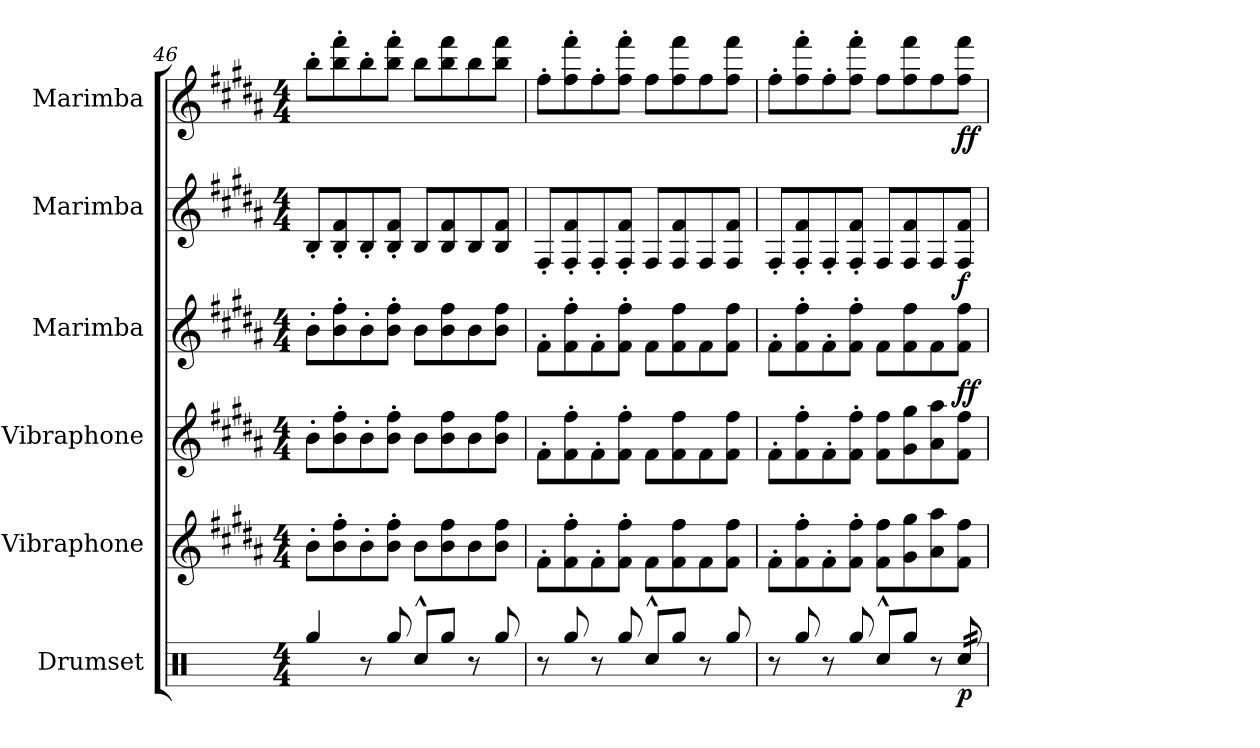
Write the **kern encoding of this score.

**kern	**dynam	**kern	**kern	**kern	**dynam	**kern	**dynam	**kern	**dynam
*part6	*part6	*part5	*part4	*part3	*part3	*part2	*part2	*part1	*part1
*staff6	*staff6	*staff5	*staff4	*staff3	*staff3	*staff2	*staff2	*staff1	*staff1
*I"Drumset	*	*I"Vibraphone	*I"Vibraphone	*I"Marimba	*	*I"Marimba	*	*I"Marimba	*
*I'Drs.	*	*I'Vib.	*I'Vib.	*I'Mrm.	*	*I'Mrm.	*	*I'Mrm.	*
*clefX	*	*clefG2	*clefG2	*clefG2	*	*clefG2	*	*clefG2	*
*k[]	*	*k[f#c#g#d#a#]	*k[f#c#g#d#a#]	*k[f#c#g#d#a#]	*	*k[f#c#g#d#a#]	*	*k[f#c#g#d#a#]	*
*M4/4	*	*M4/4	*M4/4	*M4/4	*	*M4/4	*	*M4/4	*
=46	=46	=46	=46	=46	=46	=46	=46	=46	=46
4Rgg/	.	8b'\L	8b'\L	8b'\L	.	8B'/L	.	8bb'\L	.
.	.	8b\' 8ff#\'	8b\' 8ff#\'	8b\' 8ff#\'	.	8B/' 8f#/'	.	8bb\' 8fff#\'	.
8r	.	8b'\	8b'\	8b'\	.	8B'/	.	8bb'\	.
8Rgg/	.	8b\' 8ff#\'J	8b\' 8ff#\'J	8b\' 8ff#\'J	.	8B/' 8f#/'J	.	8bb\' 8fff#\'J	.
8Rcc^^/L	.	8b\L	8b\L	8b\L	.	8B/L	.	8bb\L	.
8Rgg/J	.	8b\ 8ff#\	8b\ 8ff#\	8b\ 8ff#\	.	8B/ 8f#/	.	8bb\ 8fff#\	.
8r	.	8b\	8b\	8b\	.	8B/	.	8bb\	.
8Rgg/	.	8b\ 8ff#\J	8b\ 8ff#\J	8b\ 8ff#\J	.	8B/ 8f#/J	.	8bb\ 8fff#\J	.
=47	=47	=47	=47	=47	=47	=47	=47	=47	=47
8r	.	8f#'\L	8f#'\L	8f#'\L	.	8F#'/L	.	8ff#'\L	.
8Rgg/	.	8f#\' 8ff#\'	8f#\' 8ff#\'	8f#\' 8ff#\'	.	8F#/' 8f#/'	.	8ff#\' 8fff#\'	.
8r	.	8f#'\	8f#'\	8f#'\	.	8F#'/	.	8ff#'\	.
8Rgg/	.	8f#\' 8ff#\'J	8f#\' 8ff#\'J	8f#\' 8ff#\'J	.	8F#/' 8f#/'J	.	8ff#\' 8fff#\'J	.
8Rcc^^/L	.	8f#\L	8f#\L	8f#\L	.	8F#/L	.	8ff#\L	.
8Rgg/J	.	8f#\ 8ff#\	8f#\ 8ff#\	8f#\ 8ff#\	.	8F#/ 8f#/	.	8ff#\ 8fff#\	.
8r	.	8f#\	8f#\	8f#\	.	8F#/	.	8ff#\	.
8Rgg/	.	8f#\ 8ff#\J	8f#\ 8ff#\J	8f#\ 8ff#\J	.	8F#/ 8f#/J	.	8ff#\ 8fff#\J	.
!!LO:PB:g=z
=48	=48	=48	=48	=48	=48	=48	=48	=48	=48
8r	.	8f#'\L	8f#'\L	8f#'\L	.	8F#'/L	.	8ff#'\L	.
8Rgg/	.	8f#\' 8ff#\'	8f#\' 8ff#\'	8f#\' 8ff#\'	.	8F#/' 8f#/'	.	8ff#\' 8fff#\'	.
8r	.	8f#'\	8f#'\	8f#'\	.	8F#'/	.	8ff#'\	.
8Rgg/	.	8f#\' 8ff#\'J	8f#\' 8ff#\'J	8f#\' 8ff#\'J	.	8F#/' 8f#/'J	.	8ff#\' 8fff#\'J	.
8Rcc^^/L	.	8f#\ 8ff#\L	8f#\ 8ff#\L	8f#\L	.	8F#/L	.	8ff#\L	.
8Rgg/J	.	8g#\ 8gg#\	8g#\ 8gg#\	8f#\ 8ff#\	.	8F#/ 8f#/	.	8ff#\ 8fff#\	.
8r	.	8a#\ 8aa#\	8a#\ 8aa#\	8f#\	.	8F#/	.	8ff#\	.
!	!LO:DY:b	!	!	!	!LO:DY:b	!	!	!	!
!	!	!	!	!	!LO:DY:n=1:b	!	!LO:DY:b	!	!LO:DY:b
!	!	!	!	!	!	!	!	!	!LO:DY:n=1:b
*tremolo	*	*	*	*	*	*	*	*	*
32Rcc/LLL	p	8f#\ 8ff#\J	8f#\ 8ff#\J	8f#\ 8ff#\J	f f	8F#/ 8f#/J	f	8ff#\ 8fff#\J	f f
32Rcc/	.	.	.	.	.	.	.	.	.
32Rcc/	.	.	.	.	.	.	.	.	.
32Rcc/JJJ	.	.	.	.	.	.	.	.	.
*Xtremolo	*	*	*	*	*	*	*	*	*
=	=	=	=	=	=	=	=	=	=
*-	*-	*-	*-	*-	*-	*-	*-	*-	*-
